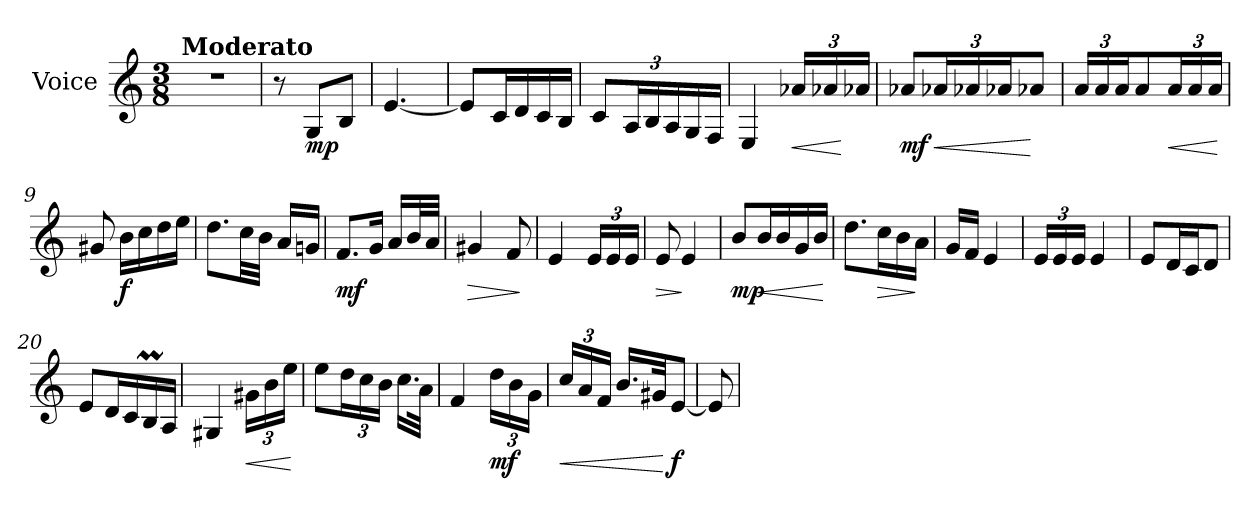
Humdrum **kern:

**kern	**dynam
*part1	*part1
*staff1	*staff1
*I"Voice	*
*I'V	*
*clefG2	*
*k[]	*
*C:	*
*M3/8	*
=1	=1
!LO:TX:a:B:t=Moderato	!
4.r	.
=2	=2
8r	.
!	!LO:DY:b
8G/L	mp
8B/J	.
=3	=3
[4.e/	.
=4	=4
8e/L]	.
16c/L	.
16d/	.
16c/	.
16B/JJ	.
=5	=5
8c/L	.
*Xbrackettup	*
24A/L	.
24B/	.
24A/	.
16G/	.
16F/JJ	.
=6	=6
4E/	.
!	!LO:HP:b
24a-Xi/LL	<
24a-Xi/	.
24a-Xi/JJ	[
!!LO:LB:g=z
=7	=7
!	!LO:DY:b
8a-Xi/L	mf
!	!LO:HP:b
24a-Xi/L	<
24a-Xi/	.
24a-Xi/J	.
8a-Xi/J	[
=8	=8
24a/LL	.
24a/	.
24a/J	.
8a/	.
!	!LO:HP:b
24a/L	<
24a/	.
24a/JJ	.
.	[
=9	=9
8g#X/	.
!	!LO:DY:b
16b\LL	f
16cc\	.
16dd\	.
16ee\JJ	.
=10	=10
8.dd\L	.
32cc\LL	.
32b\JJJ	.
16a/LL	.
16gn/JJ	.
!!LO:LB:g=z
=11	=11
!	!LO:DY:b
8.f/L	mf
16g/Jk	.
16a/LL	.
32b/L	.
32a/JJJ	.
=12	=12
!	!LO:HP:b
4g#X/	>
8f/	.
.	]
=13	=13
4e/	.
24e/LL	.
24e/	.
24e/JJ	.
=14	=14
!	!LO:HP:b
8e/	>
4e/	]
=15	=15
!	!LO:DY:b
8b/L	mp
!	!LO:HP:b
16b/L	<
16b/	.
16g/	.
16b/JJ	.
.	[
!!LO:LB:g=z
=16	=16
8.dd\L	.
!	!LO:HP:b
16cc\L	>
16b\	.
16a\JJ	]
=17	=17
16g/LL	.
16f/JJ	.
4e/	.
=18	=18
24e/LL	.
24e/	.
24e/JJ	.
4e/	.
=19	=19
8e/L	.
16d/L	.
16c/J	.
8d/J	.
=20	=20
8e/L	.
16d/L	.
16c/	.
16Bm/	.
16A/JJ	.
!!LO:LB:g=z
=21	=21
4G#X/	.
!	!LO:HP:b
24g#X\LL	<
24b\	.
24ee\JJ	.
.	[
=22	=22
8ee\L	.
24dd\L	.
24cc\	.
24b\JJ	.
16.cc\LL	.
32a\JJk	.
=23	=23
4f/	.
!	!LO:DY:b
24dd\LL	mf
24b\	.
24g\JJ	.
=24	=24
!	!LO:HP:b
24cc/LL	<
24a/	.
24f/JJ	.
16.b/LL	.
32g#X/Jk	.
!	!LO:DY:n=1:b
[8e/J	[ f
=25	=25
8e/]	.
=	=
*-	*-
